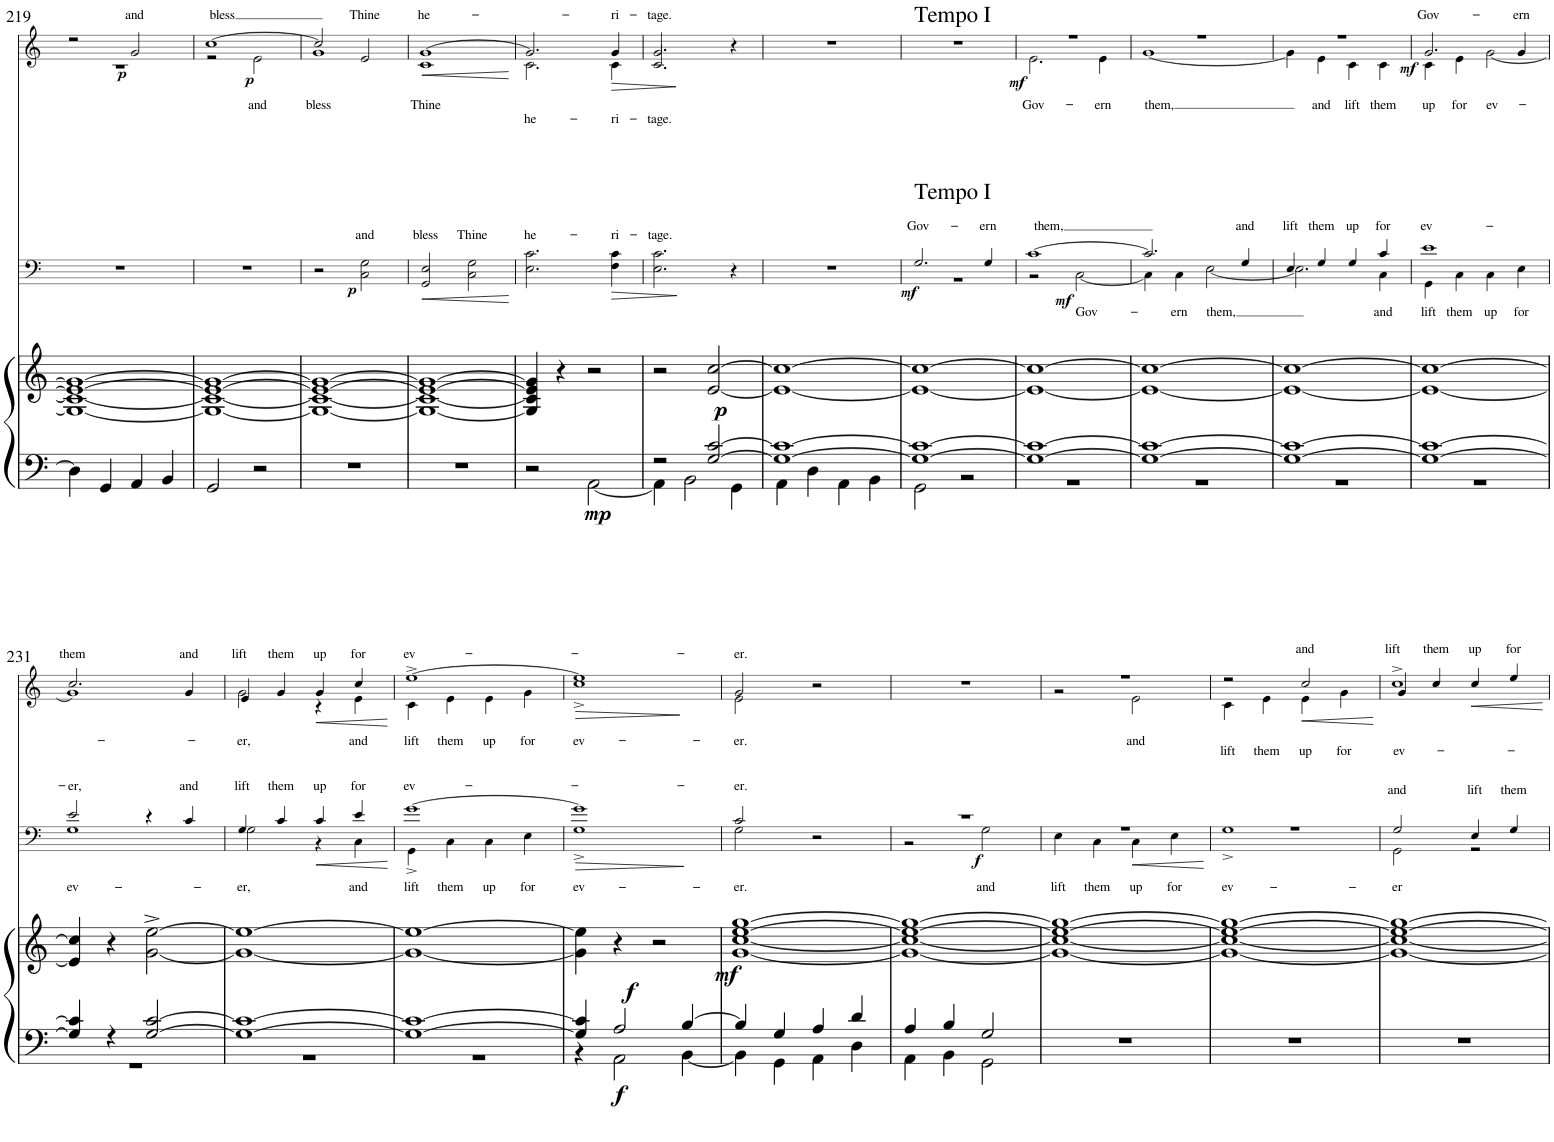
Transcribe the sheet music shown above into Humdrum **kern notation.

**kern	**kern	**dynam	**kern	**text	**dynam	**kern	**text	**dynam
*part3	*part3	*part3	*part2	*part2	*part2	*part1	*part1	*part1
*staff4	*staff3	*staff3/4	*staff2	*staff2	*staff2	*staff1	*staff1	*staff1
*I"Organ	*	*	*I"T. B.	*	*	*I"S. A.	*	*
!!LO:PB:g=z
*clefF4	*clefG2	*	*clefF4	*	*	*clefG2	*	*
*k[]	*k[]	*	*k[]	*	*	*k[]	*	*
*M2/2	*M2/2	*	*M2/2	*	*	*M2/2	*	*
*met(c|)	*met(c|)	*	*met(c|)	*	*	*met(c|)	*	*
=219	=219	=219	=219	=219	=219	=219	=219	=219
*	*	*	*	*	*	*^	*	*
4D\]	1G_ 1c_ 1e_ 1g_	.	1r	.	.	2r	1r	.	.
4GG/	.	.	.	.	.	.	.	.	.
!	!	!	!	!	!	!	!	!LO:LY:a	!LO:DY:b
4AA/	.	.	.	.	.	2g/	.	and	p
4BB/	.	.	.	.	.	.	.	.	.
=220	=220	=220	=220	=220	=220	=220	=220	=220	=220
!	!	!	!	!	!	!	!	!LO:LY:a	!
2GG/	1G_ 1c_ 1e_ 1g_	.	1r	.	.	[1cc	2r	bless	.
!	!	!	!	!	!	!	!	!LO:LY:b	!LO:DY:b
2r	.	.	.	.	.	.	2e\	and	p
=221	=221	=221	=221	=221	=221	=221	=221	=221	=221
!	!	!	!	!	!	!	!	!LO:LY:b	!
1r	1G_ 1c_ 1e_ 1g_	.	2r	.	.	2cc/]	1g	bless	.
!	!	!	!	!LO:LY:a	!LO:DY:b	!	!	!LO:LY:a	!
.	.	.	2C\ 2G\	and	p	2e/	.	Thine	.
=222	=222	=222	=222	=222	=222	=222	=222	=222	=222
!	!	!	!	!LO:LY:a	!LO:HP:b	!	!	!LO:LY:a	!LO:HP:b
!	!	!	!	!	!	!	!	!LO:LY:b	!
1r	1G_ 1c_ 1e_ 1g_	.	2GG/ 2E/	bless	<	[1g	1c	Thine	<
!	!	!	!	!LO:LY:a	!	!	!	!	!
.	.	.	2C\ 2G\	Thine	.	.	.	.	.
*	*	*	*	*	*	*v	*v	*	*
.	.	.	.	.	.	.	.	[
=223	=223	=223	=223	=223	=223	=223	=223	=223
*^	*	*	*	*	*	*	*	*
!	!	!	!	!	!LO:LY:a	!	!	!LO:LY:b	!
*	*	*	*	*	*	*	*^	*	*
2r	2ryy	4G/] 4c/] 4e/] 4g/]	.	2.E\ 2.c\	he-	.	2.g/]	2.c\	he-	.
.	.	4r	.	.	.	.	.	.	.	.
!	!	!	!LO:DY:b=2	!	!	!	!	!	!	!
2ryy	[2AA\	2r	mp	.	.	.	.	.	.	.
!	!	!	!	!	!LO:LY:a	!LO:HP:b	!	!	!LO:LY:a	!LO:HP:b
!	!	!	!	!	!	!	!	!	!LO:LY:b	!
.	.	.	.	4F\ 4c\	-ri-	>	4g/	4c\	-ri-	>
=224	=224	=224	=224	=224	=224	=224	=224	=224	=224	=224
!	!	!	!	!	!LO:LY:a	!	!	!	!LO:LY:a	!
!	!	!	!	!	!	!	!	!	!LO:LY:b	!
2r	4AA\]	2r	.	2.E\ 2.c\	-tage.	.	2.g/	2.c/	-tage.	.
.	2BB\	.	.	.	.	.	.	.	.	.
!	!	!	!LO:DY:b	!	!	!	!	!	!	!
[2G/ [2c/	.	[2e/ [2cc/	p	.	.	.	.	.	.	.
.	4GG\	.	.	4r	.	[	4r	4ryy	.	]
*	*	*	*	*	*	*	*v	*v	*	*
=225	=225	=225	=225	=225	=225	=225	=225	=225	=225
1G_ 1c_	4AA\	1e_ 1cc_	.	1r	.	.	1r	.	.
.	4D\	.	.	.	.	.	.	.	.
.	4AA\	.	.	.	.	.	.	.	.
.	4BB\	.	.	.	.	.	.	.	.
=226	=226	=226	=226	=226	=226	=226	=226	=226	=226
!	!	!	!	!	!LO:LY:a	!LO:DY:b	!	!	!
*	*	*	*	*^	*	*	*	*	*
1G_ 1c_	2GG\	1e_ 1cc_	.	2.G/	1r	Gov-	mf	1r	.	.
.	2r	.	.	.	.	.	.	.	.	.
!	!	!	!	!	!	!LO:LY:a	!	!	!	!
.	.	.	.	4G/	.	-ern	.	.	.	.
=227	=227	=227	=227	=227	=227	=227	=227	=227	=227	=227
!	!	!	!	!	!	!LO:LY:a	!	!	!LO:LY:b	!LO:DY:b
*	*	*	*	*	*	*	*	*^	*	*
1G_ 1c_	1r	1e_ 1cc_	.	[1c	2r	them,	.	1r	2.e\	Gov-	mf
!	!	!	!	!	!	!LO:LY:b	!LO:DY:b	!	!	!	!
.	.	.	.	.	[2C\	Gov-	mf	.	.	.	.
!	!	!	!	!	!	!	!	!	!	!LO:LY:b	!
.	.	.	.	.	.	.	.	.	4e\	-ern	.
=228	=228	=228	=228	=228	=228	=228	=228	=228	=228	=228	=228
!	!	!	!	!	!	!	!	!	!	!LO:LY:b	!
1G_ 1c_	1r	1e_ 1cc_	.	2.c/]	4C\]	.	.	1r	[1g	them,	.
!	!	!	!	!	!	!LO:LY:b	!	!	!	!	!
.	.	.	.	.	4C\	-ern	.	.	.	.	.
!	!	!	!	!	!	!LO:LY:b	!	!	!	!	!
.	.	.	.	.	[2E\	them,	.	.	.	.	.
!	!	!	!	!	!	!LO:LY:a	!	!	!	!	!
.	.	.	.	4G/	.	and	.	.	.	.	.
=229	=229	=229	=229	=229	=229	=229	=229	=229	=229	=229	=229
!	!	!	!	!	!	!LO:LY:a	!	!	!	!	!
1G_ 1c_	1r	1e_ 1cc_	.	4E/	2.E\]	lift	.	1r	4g\]	.	.
!	!	!	!	!	!	!LO:LY:a	!	!	!	!LO:LY:b	!
.	.	.	.	4G/	.	them	.	.	4e\	and	.
!	!	!	!	!	!	!LO:LY:a	!	!	!	!LO:LY:b	!
.	.	.	.	4G/	.	up	.	.	4c\	lift	.
!	!	!	!	!	!	!LO:LY:a	!	!	!	!	!
!	!	!	!	!	!	!LO:LY:b	!	!	!	!LO:LY:b	!
.	.	.	.	4c/	4C\	and	.	.	4c\	them	.
=230	=230	=230	=230	=230	=230	=230	=230	=230	=230	=230	=230
!	!	!	!	!	!	!LO:LY:a	!	!	!	!	!
!	!	!	!	!	!	!LO:LY:b	!	!	!	!LO:LY:a	!
!	!	!	!	!	!	!	!	!	!	!LO:LY:b	!LO:DY:b
1G_ 1c_	1r	1e_ 1cc_	.	1e	4GG\	lift	.	2.g/	4c\	up	mf
!	!	!	!	!	!	!LO:LY:b	!	!	!	!LO:LY:b	!
.	.	.	.	.	4C\	them	.	.	4e\	for	.
!	!	!	!	!	!	!LO:LY:b	!	!	!	!LO:LY:b	!
.	.	.	.	.	4C\	up	.	.	[2g\	ev-	.
!	!	!	!	!	!	!LO:LY:b	!	!	!	!LO:LY:a	!
.	.	.	.	.	4E\	for	.	4g/	.	-ern	.
!!LO:LB:g=z	!!
=231	=231	=231	=231	=231	=231	=231	=231	=231	=231	=231	=231
!	!	!	!	!	!	!LO:LY:a	!	!	!	!	!
!	!	!	!	!	!	!LO:LY:b	!	!	!	!LO:LY:a	!
4G/] 4c/]	1r	4e/] 4cc/]	.	2e/	1G	ev-	.	2.cc/	1g]	them	.
4r	.	4r	.	.	.	.	.	.	.	.	.
[2G/ [2c/	.	[2g\^ [2ee\^	.	4r	.	.	.	.	.	.	.
!	!	!	!	!	!	!LO:LY:a	!	!	!	!LO:LY:a	!
.	.	.	.	4c/	.	and	.	4g/	.	and	.
=232	=232	=232	=232	=232	=232	=232	=232	=232	=232	=232	=232
!	!	!	!	!	!	!LO:LY:a	!	!	!	!	!
!	!	!	!	!	!	!LO:LY:b	!	!	!	!LO:LY:a	!
!	!	!	!	!	!	!	!	!	!	!LO:LY:b	!
1G_ 1c_	1r	1g_ 1ee_	.	4G/	2G\	-er,	.	4e/	2g\	-er,	.
!	!	!	!	!	!	!LO:LY:a	!	!	!	!LO:LY:a	!
.	.	.	.	4c/	.	them	.	4g/	.	them	.
!	!	!	!	!	!	!LO:LY:a	!LO:HP:b	!	!	!LO:LY:a	!LO:HP:b
.	.	.	.	4c/	4r	up	<	4g/	4r	up	<
!	!	!	!	!	!	!LO:LY:a	!	!	!	!	!
!	!	!	!	!	!	!LO:LY:b	!	!	!	!LO:LY:a	!
!	!	!	!	!	!	!	!	!	!	!LO:LY:b	!
.	.	.	.	4e/	4C\	and	.	4cc/	4e\	and	.
*	*	*	*	*v	*v	*	*	*	*	*	*
*v	*v	*	*	*	*	*	*v	*v	*	*
.	.	.	.	.	]	.	.	[
=233	=233	=233	=233	=233	=233	=233	=233	=233
*^	*	*	*	*	*	*	*	*
!	!	!	!	!	!LO:LY:a	!	!	!	!
*	*	*	*	*^	*	*	*	*	*
!	!	!	!	!	!	!LO:LY:b	!	!	!LO:LY:a	!
*	*	*	*	*	*	*	*	*^	*	*
!	!	!	!	!	!	!	!	!	!	!LO:LY:b	!
1G_ 1c_	1r	1g_ 1ee_	.	[1g^<	4GG\	lift	.	[1ee^	4c\	lift	.
!	!	!	!	!	!	!LO:LY:b	!	!	!	!LO:LY:b	!
.	.	.	.	.	4C\	them	.	.	4e\	them	.
!	!	!	!	!	!	!LO:LY:b	!	!	!	!LO:LY:b	!
.	.	.	.	.	4C\	up	.	.	4e\	up	.
!	!	!	!	!	!	!LO:LY:b	!	!	!	!LO:LY:b	!
.	.	.	.	.	4E\	for	.	.	4g\	for	.
=234	=234	=234	=234	=234	=234	=234	=234	=234	=234	=234	=234
!	!	!	!	!	!	!LO:LY:b	!LO:HP:b	!	!	!LO:LY:b	!LO:HP:b
4G/] 4c/]	4r	4g\] 4ee\]	.	1g]	1G^	ev-	>	1ee]	1cc^	ev-	>
!	!	!	!LO:DY:b=2	!	!	!	!	!	!	!	!
!	!	!	!LO:DY:n=1:b	!	!	!	!	!	!	!	!
2A/	2AA\	4r	f f	.	.	.	.	.	.	.	.
.	.	2r	.	.	.	.	.	.	.	.	.
[4B/	[4BB\	.	.	.	.	.	.	.	.	.	.
=235	=235	=235	=235	=235	=235	=235	=235	=235	=235	=235	=235
!	!	!	!	!	!	!LO:LY:a	!	!	!	!	!
!	!	!	!	!	!	!LO:LY:b	!	!	!	!LO:LY:a	!
!	!	!	!LO:DY:b	!	!	!	!	!	!	!LO:LY:b	!
4B/]	4BB\]	[1g [1cc [1ee [1gg	mf	2c/	2G\	-er.	.	2g/	2e\	-er.	.
4G/	4GG\	.	.	.	.	.	.	.	.	.	.
4A/	4AA\	.	.	2r	2ryy	.	[	2r	2ryy	.	]
4d/	4D\	.	.	.	.	.	.	.	.	.	.
*	*	*	*	*	*	*	*	*v	*v	*	*
=236	=236	=236	=236	=236	=236	=236	=236	=236	=236	=236
4A/	4AA\	1g_ 1cc_ 1ee_ 1gg_	.	1r	2r	.	.	1r	.	.
4B/	4BB\	.	.	.	.	.	.	.	.	.
!	!	!	!	!	!	!LO:LY:b	!LO:DY:b	!	!	!
2G/	2GG\	.	.	.	2G\	and	f	.	.	.
=237	=237	=237	=237	=237	=237	=237	=237	=237	=237	=237
!	!	!	!	!	!	!LO:LY:b	!	!	!	!
*v	*v	*	*	*	*	*	*	*^	*	*
1r	1g_ 1cc_ 1ee_ 1gg_	.	1r	4E\	lift	.	1r	2r	.	.
!	!	!	!	!	!LO:LY:b	!	!	!	!	!
.	.	.	.	4C\	them	.	.	.	.	.
!	!	!	!	!	!LO:LY:b	!	!	!	!LO:LY:b	!
.	.	.	.	4C\	up	.	.	2e\	and	.
!	!	!	!	!	!LO:LY:b	!	!	!	!	!
.	.	.	.	4E\	for	.	.	.	.	.
*	*	*	*v	*v	*	*	*	*	*	*
*	*	*	*	*	*	*v	*v	*	*
.	.	.	.	.	]	.	.	.
=238	=238	=238	=238	=238	=238	=238	=238	=238
*	*	*	*^	*	*	*	*	*
!	!	!	!	!	!LO:LY:b	!	!	!LO:LY:b	!
*	*	*	*	*	*	*	*^	*	*
1r	1g_ 1cc_ 1ee_ 1gg_	.	1r	1G^	ev-	.	2r	4c\	lift	.
!	!	!	!	!	!	!	!	!	!LO:LY:b	!
.	.	.	.	.	.	.	.	4e\	them	.
!	!	!	!	!	!	!	!	!	!LO:LY:a	!LO:HP:b
!	!	!	!	!	!	!	!	!	!LO:LY:b	!
.	.	.	.	.	.	.	2cc/	4e\	up	<
!	!	!	!	!	!	!	!	!	!LO:LY:b	!
.	.	.	.	.	.	.	.	4g\	for	.
*	*	*	*v	*v	*	*	*	*	*	*
*	*	*	*	*	*	*v	*v	*	*
.	.	.	.	.	.	.	.	[
=239	=239	=239	=239	=239	=239	=239	=239	=239
!	!	!	!	!LO:LY:a	!	!	!	!
*	*	*	*^	*	*	*	*	*
!	!	!	!	!	!LO:LY:b	!	!	!LO:LY:a	!
*	*	*	*	*	*	*	*^	*	*
!	!	!	!	!	!	!	!	!	!LO:LY:b	!
1r	1g_ 1cc_ 1ee_ 1gg_	.	2G/	2GG\	-er	.	4g/	1cc^>	ev-	.
!	!	!	!	!	!	!	!	!	!LO:LY:a	!
.	.	.	.	.	.	.	4cc/	.	them	.
!	!	!	!	!	!LO:LY:a	!	!	!	!LO:LY:a	!LO:HP:b
.	.	.	4E/	2r	lift	.	4cc/	.	up	<
!	!	!	!	!	!LO:LY:a	!	!	!	!LO:LY:a	!
.	.	.	4G/	.	them	.	4ee/	.	for	.
*	*	*	*v	*v	*	*	*	*	*	*
*	*	*	*	*	*	*v	*v	*	*
.	.	.	.	.	.	.	.	[
=	=	=	=	=	=	=	=	=
*-	*-	*-	*-	*-	*-	*-	*-	*-
